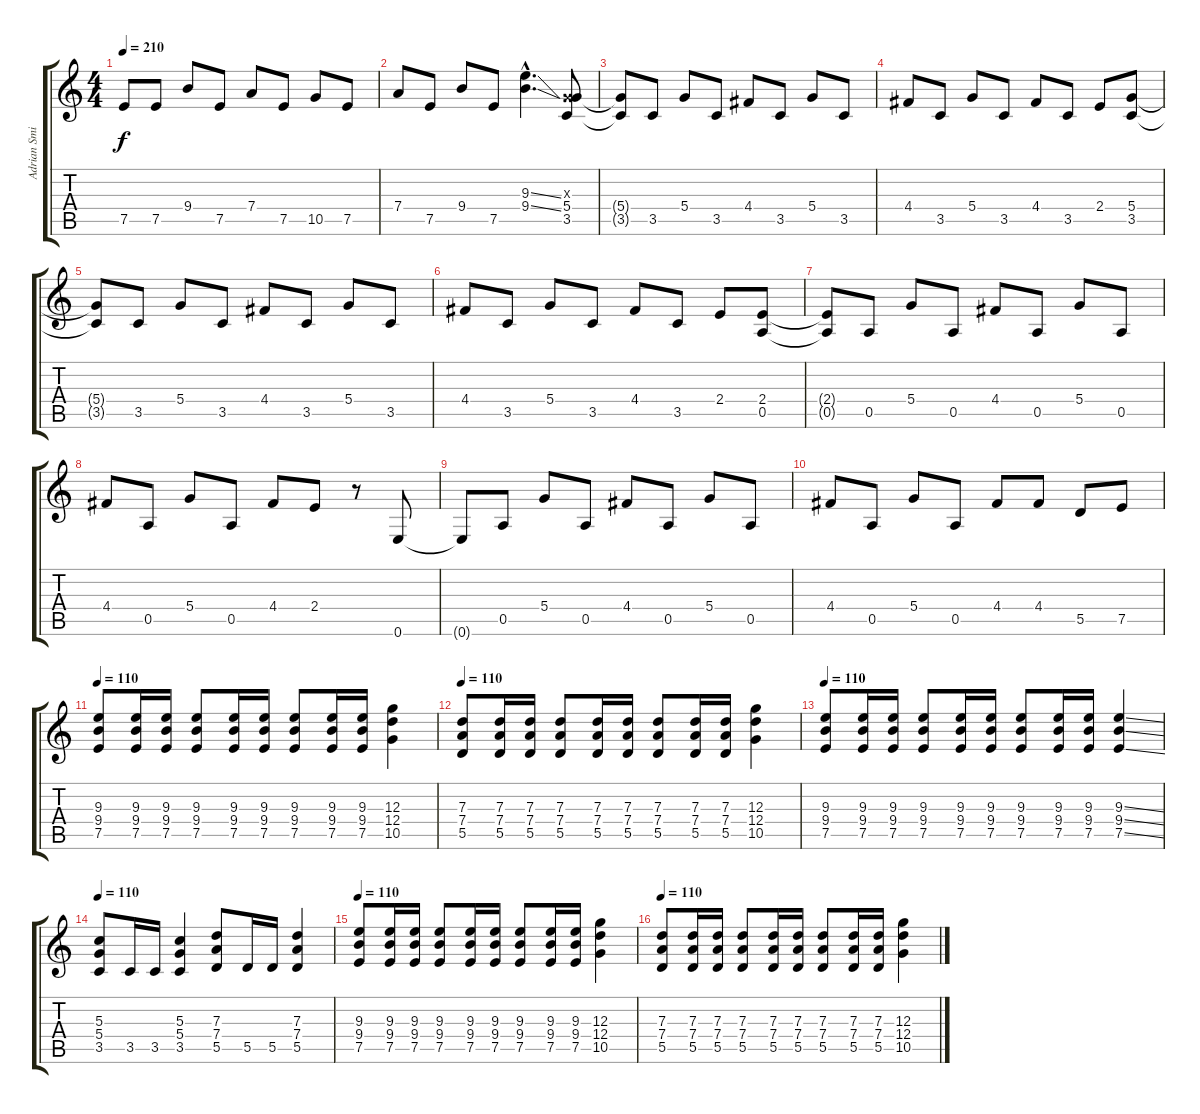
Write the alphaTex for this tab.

\track ("Adrian Smith" "Adrian Smi") {instrument distortionguitar}
\staff {score tabs}
\tuning (E4 B3 G3 D3 A2 E2) {hide}
\ts (4 4)
\tempo 210
\clef g2
\ks c
7.5{t}.8{dy f} 7.5.8 9.4.8 7.5.8 7.4.8 7.5.8 10.5.8 7.5.8 |
7.4.8 7.5.8 9.4.8 7.5.8 (9.3{ss hac} 9.4{ss hac}).4{d} (0.3{x} 5.4 3.5).8 |
(5.4{t} 3.5{t}).8 3.5.8 5.4.8 3.5.8 4.4.8 3.5.8 5.4.8 3.5.8 |
4.4.8 3.5.8 5.4.8 3.5.8 4.4.8 3.5.8 2.4.8 (5.4 3.5).8 |
(5.4{t} 3.5{t}).8 3.5.8 5.4.8 3.5.8 4.4.8 3.5.8 5.4.8 3.5.8 |
4.4.8 3.5.8 5.4.8 3.5.8 4.4.8 3.5.8 2.4.8 (2.4 0.5).8 |
(2.4{t} 0.5{t}).8 0.5.8 5.4.8 0.5.8 4.4.8 0.5.8 5.4.8 0.5.8 |
4.4.8 0.5.8 5.4.8 0.5.8 4.4.8 2.4.8 r.8 0.6.8 |
0.6{t}.8 0.5.8 5.4.8 0.5.8 4.4.8 0.5.8 5.4.8 0.5.8 |
4.4.8 0.5.8 5.4.8 0.5.8 4.4.8 4.4.8 5.5.8 7.5.8 |
\tempo 105
\tempo 110
(9.3 9.4 7.5).8{volume 9} (9.3 9.4 7.5).16 (9.3 9.4 7.5).16 (9.3 9.4 7.5).8 (9.3 9.4 7.5).16 (9.3 9.4 7.5).16 (9.3 9.4 7.5).8 (9.3 9.4 7.5).16 (9.3 9.4 7.5).16 (12.3 12.4 10.5).4 |
\tempo 110
(7.3 7.4 5.5).8 (7.3 7.4 5.5).16 (7.3 7.4 5.5).16 (7.3 7.4 5.5).8 (7.3 7.4 5.5).16 (7.3 7.4 5.5).16 (7.3 7.4 5.5).8 (7.3 7.4 5.5).16 (7.3 7.4 5.5).16 (12.3 12.4 10.5).4 |
\tempo 110
(9.3 9.4 7.5).8{volume 10} (9.3 9.4 7.5).16 (9.3 9.4 7.5).16 (9.3 9.4 7.5).8 (9.3 9.4 7.5).16 (9.3 9.4 7.5).16 (9.3 9.4 7.5).8 (9.3 9.4 7.5).16 (9.3 9.4 7.5).16 (9.3{ss} 9.4{ss} 7.5{ss}).4 |
\tempo 110
(5.3 5.4 3.5).8{volume 10} 3.5.16 3.5.16 (5.3 5.4 3.5).4 (7.3 7.4 5.5).8 5.5.16 5.5.16 (7.3 7.4 5.5).4 |
\tempo 110
(9.3 9.4 7.5).8 (9.3 9.4 7.5).16 (9.3 9.4 7.5).16 (9.3 9.4 7.5).8 (9.3 9.4 7.5).16 (9.3 9.4 7.5).16 (9.3 9.4 7.5).8 (9.3 9.4 7.5).16 (9.3 9.4 7.5).16 (12.3 12.4 10.5).4 |
\tempo 110
(7.3 7.4 5.5).8{volume 10} (7.3 7.4 5.5).16 (7.3 7.4 5.5).16 (7.3 7.4 5.5).8 (7.3 7.4 5.5).16 (7.3 7.4 5.5).16 (7.3 7.4 5.5).8 (7.3 7.4 5.5).16 (7.3 7.4 5.5).16 (12.3 12.4 10.5).4
